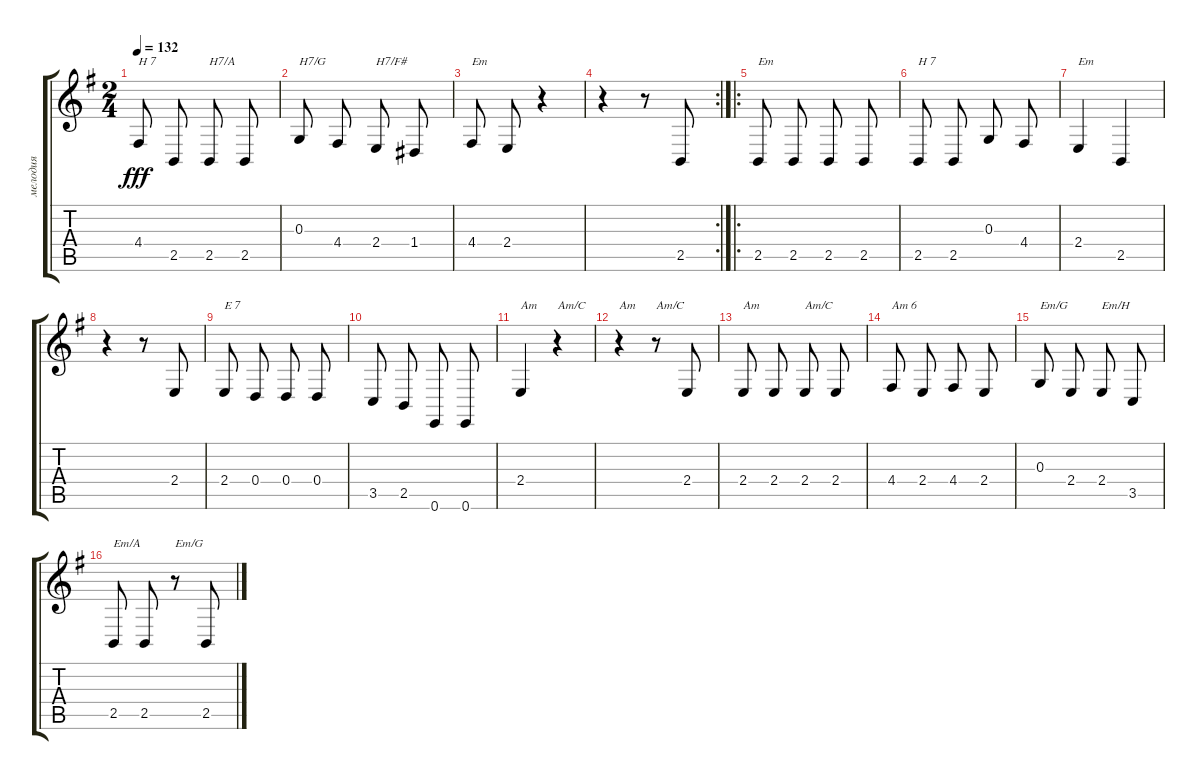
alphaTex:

\track ("мелодия" "мелодия") {instrument accordion}
\staff {score tabs}
\tuning (E4 B3 G3 D3 A2 E2) {hide}
\ts (2 4)
\tempo 132
\clef g2
\ks eminor
4.4.8{txt "H 7" dy fff beam split} 2.5.8 2.5.8{txt "H7/A" beam split} 2.5.8 |
0.3.8{txt "H7/G" beam split} 4.4.8 2.4.8{txt "H7/F#" beam split} 1.4.8 |
4.4.8{txt "Em" beam split} 2.4.8 r.4 |
\rc 2
r.4 r.8 2.5.8 |
\ro
2.5.8{txt "Em" beam split} 2.5.8 2.5.8{beam split} 2.5.8 |
2.5.8{txt "H 7" beam split} 2.5.8 0.3.8{beam split} 4.4.8 |
2.4.4{txt "Em"} 2.5.4 |
r.4 r.8 2.4.8 |
2.4.8{txt "E 7" beam split} 0.4.8 0.4.8{beam split} 0.4.8 |
3.5.8{beam split} 2.5.8 0.6.8{beam split} 0.6.8 |
2.4.4{txt "Am"} r.4{txt "Am/C"} |
r.4{txt "Am"} r.8{txt "Am/C"} 2.4.8 |
2.4.8{txt "Am" beam split} 2.4.8 2.4.8{txt "Am/C" beam split} 2.4.8 |
4.4.8{txt "Am 6" beam split} 2.4.8 4.4.8{beam split} 2.4.8 |
0.3.8{txt "Em/G" beam split} 2.4.8 2.4.8{txt "Em/H" beam split} 3.5.8 |
2.5.8{txt "Em/A" beam split} 2.5.8 r.8{txt "Em/G"} 2.5.8
